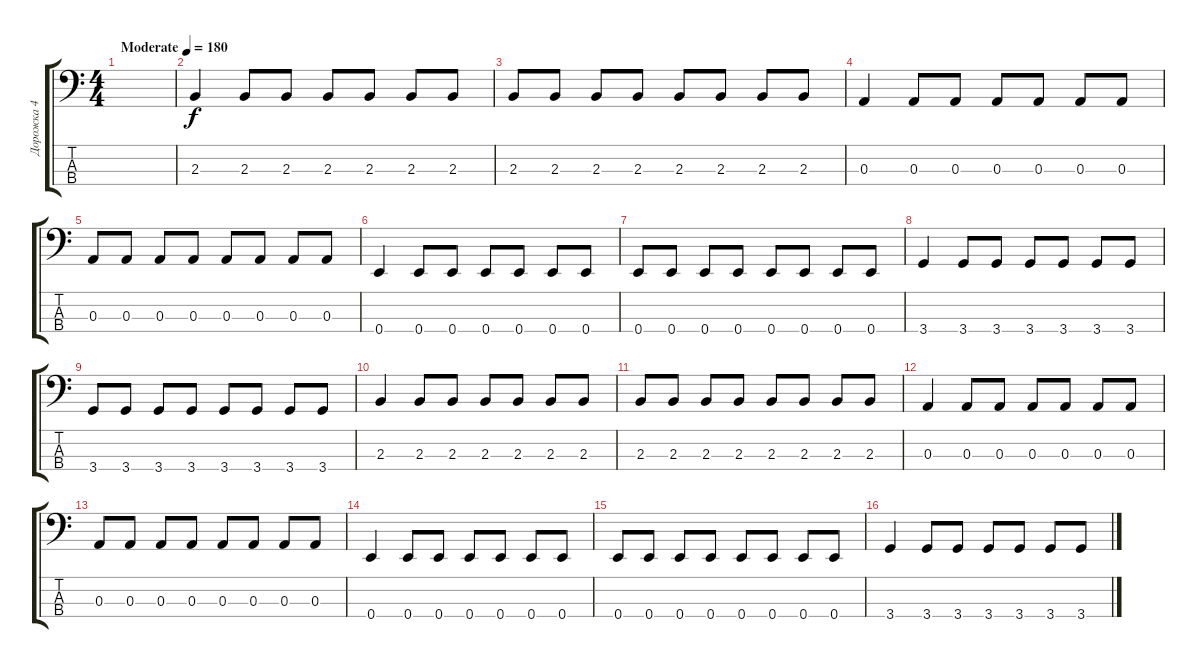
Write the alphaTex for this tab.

\track ("Дорожка 4" "Дорожка 4") {instrument electricbassfinger}
\staff {score tabs}
\tuning (G2 D2 A1 E1) {hide}
\ts (4 4)
\tempo (180 "Moderate")
\clef f4
\ks c
|
2.3.4 2.3.8 2.3.8 2.3.8 2.3.8 2.3.8 2.3.8 |
2.3.8 2.3.8 2.3.8 2.3.8 2.3.8 2.3.8 2.3.8 2.3.8 |
0.3.4 0.3.8 0.3.8 0.3.8 0.3.8 0.3.8 0.3.8 |
0.3.8 0.3.8 0.3.8 0.3.8 0.3.8 0.3.8 0.3.8 0.3.8 |
0.4.4 0.4.8 0.4.8 0.4.8 0.4.8 0.4.8 0.4.8 |
0.4.8 0.4.8 0.4.8 0.4.8 0.4.8 0.4.8 0.4.8 0.4.8 |
3.4.4 3.4.8 3.4.8 3.4.8 3.4.8 3.4.8 3.4.8 |
3.4.8 3.4.8 3.4.8 3.4.8 3.4.8 3.4.8 3.4.8 3.4.8 |
2.3.4 2.3.8 2.3.8 2.3.8 2.3.8 2.3.8 2.3.8 |
2.3.8 2.3.8 2.3.8 2.3.8 2.3.8 2.3.8 2.3.8 2.3.8 |
0.3.4 0.3.8 0.3.8 0.3.8 0.3.8 0.3.8 0.3.8 |
0.3.8 0.3.8 0.3.8 0.3.8 0.3.8 0.3.8 0.3.8 0.3.8 |
0.4.4 0.4.8 0.4.8 0.4.8 0.4.8 0.4.8 0.4.8 |
0.4.8 0.4.8 0.4.8 0.4.8 0.4.8 0.4.8 0.4.8 0.4.8 |
3.4.4 3.4.8 3.4.8 3.4.8 3.4.8 3.4.8 3.4.8
